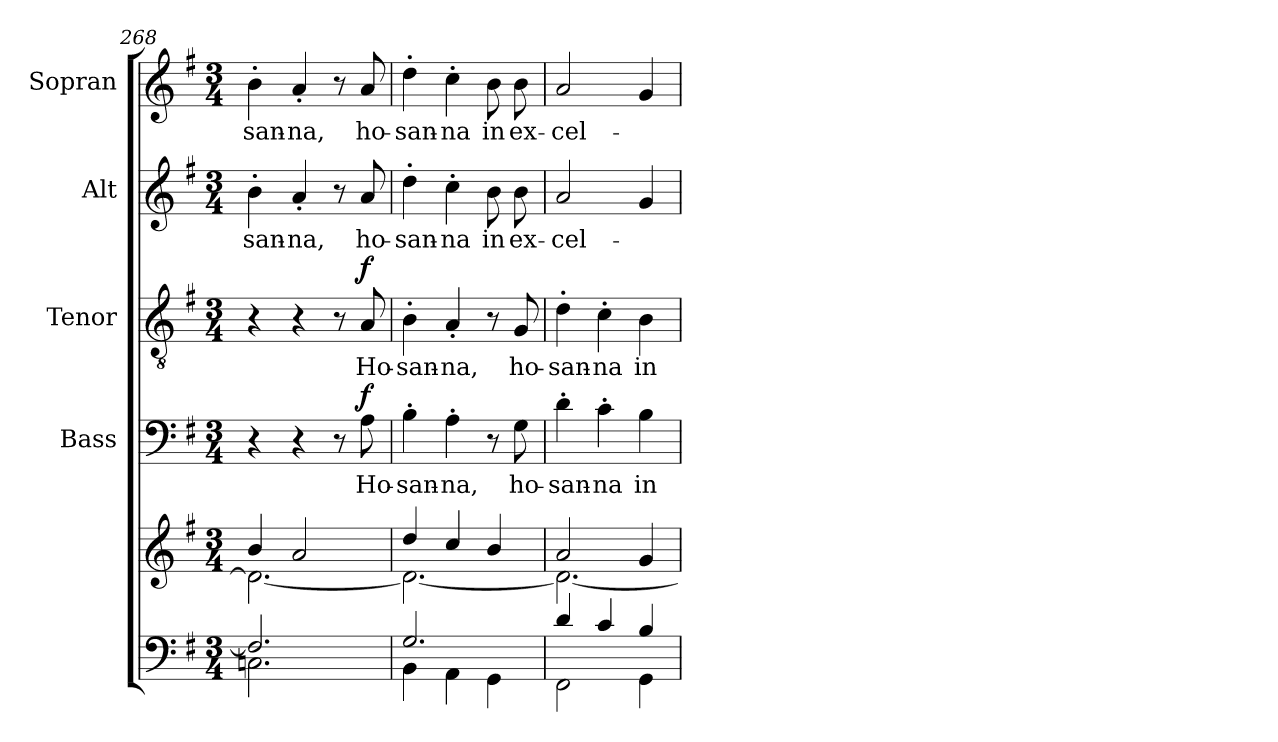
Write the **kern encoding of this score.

**kern	**kern	**kern	**text	**dynam	**kern	**text	**dynam	**kern	**text	**kern	**text
*part5	*part5	*part4	*part4	*part4	*part3	*part3	*part3	*part2	*part2	*part1	*part1
*staff6	*staff5	*staff4	*staff4	*staff4	*staff3	*staff3	*staff3	*staff2	*staff2	*staff1	*staff1
*	*	*I"Bass	*	*	*I"Tenor	*	*	*I"Alt	*	*I"Sopran	*
*	*	*I'B.	*	*	*I'T.	*	*	*I'A.	*	*I'S.	*
*clefF4	*clefG2	*clefF4	*	*	*clefGv2	*	*	*clefG2	*	*clefG2	*
*k[f#]	*k[f#]	*k[f#]	*	*	*k[f#]	*	*	*k[f#]	*	*k[f#]	*
*G:	*G:	*G:	*	*	*G:	*	*	*G:	*	*G:	*
*M3/4	*M3/4	*M3/4	*	*	*M3/4	*	*	*M3/4	*	*M3/4	*
=268	=268	=268	=268	=268	=268	=268	=268	=268	=268	=268	=268
*^	*^	*	*	*	*	*	*	*	*	*	*
!	!	!	!	!	!	!	!	!	!	!	!LO:LY:b	!	!LO:LY:b
2.F#/]	2.Cn\	4b/	2.d\_	4r	.	.	4r	.	.	4b'>\	-san-	4b'>\	-san-
!	!	!	!	!	!	!	!	!	!	!	!LO:LY:b	!	!LO:LY:b
.	.	2a/	.	4r	.	.	4r	.	.	4a'</	-na,	4a'</	-na,
.	.	.	.	8r	.	.	8r	.	.	8r	.	8r	.
!	!	!	!	!	!LO:LY:b	!LO:DY:a	!	!LO:LY:b	!LO:DY:a	!	!LO:LY:b	!	!LO:LY:b
.	.	.	.	8A\	Ho-	f	8A/	Ho-	f	8a/	ho-	8a/	ho-
=269	=269	=269	=269	=269	=269	=269	=269	=269	=269	=269	=269	=269	=269
!	!	!	!	!	!LO:LY:b	!	!	!LO:LY:b	!	!	!LO:LY:b	!	!LO:LY:b
2.G/	4BB\	4dd/	2.d\_	4B'>\	-san-	.	4B'>\	-san-	.	4dd'>\	-san-	4dd'>\	-san-
!	!	!	!	!	!LO:LY:b	!	!	!LO:LY:b	!	!	!LO:LY:b	!	!LO:LY:b
.	4AA\	4cc/	.	4A'>\	-na,	.	4A'</	-na,	.	4cc'>\	-na	4cc'>\	-na
!	!	!	!	!	!	!	!	!	!	!	!LO:LY:b	!	!LO:LY:b
.	4GG\	4b/	.	8r	.	.	8r	.	.	8b\	in	8b\	in
!	!	!	!	!	!LO:LY:b	!	!	!LO:LY:b	!	!	!LO:LY:b	!	!LO:LY:b
.	.	.	.	8G\	ho-	.	8G/	ho-	.	8b\	ex-	8b\	ex-
=270	=270	=270	=270	=270	=270	=270	=270	=270	=270	=270	=270	=270	=270
!	!	!	!	!	!LO:LY:b	!	!	!LO:LY:b	!	!	!LO:LY:b	!	!LO:LY:b
4d/	2FF#\	2a/	2.d\_	4d'>\	-san-	.	4d'>\	-san-	.	2a/	-cel-	2a/	-cel-
!	!	!	!	!	!LO:LY:b	!	!	!LO:LY:b	!	!	!	!	!
4c/	.	.	.	4c'>\	-na	.	4c'>\	-na	.	.	.	.	.
!	!	!	!	!	!LO:LY:b	!	!	!LO:LY:b	!	!	!	!	!
4B/	4GG\	4g/	.	4B\	in	.	4B\	in	.	4g/	.	4g/	.
*v	*v	*	*	*	*	*	*	*	*	*	*	*	*
*	*v	*v	*	*	*	*	*	*	*	*	*	*
=	=	=	=	=	=	=	=	=	=	=	=
*-	*-	*-	*-	*-	*-	*-	*-	*-	*-	*-	*-
